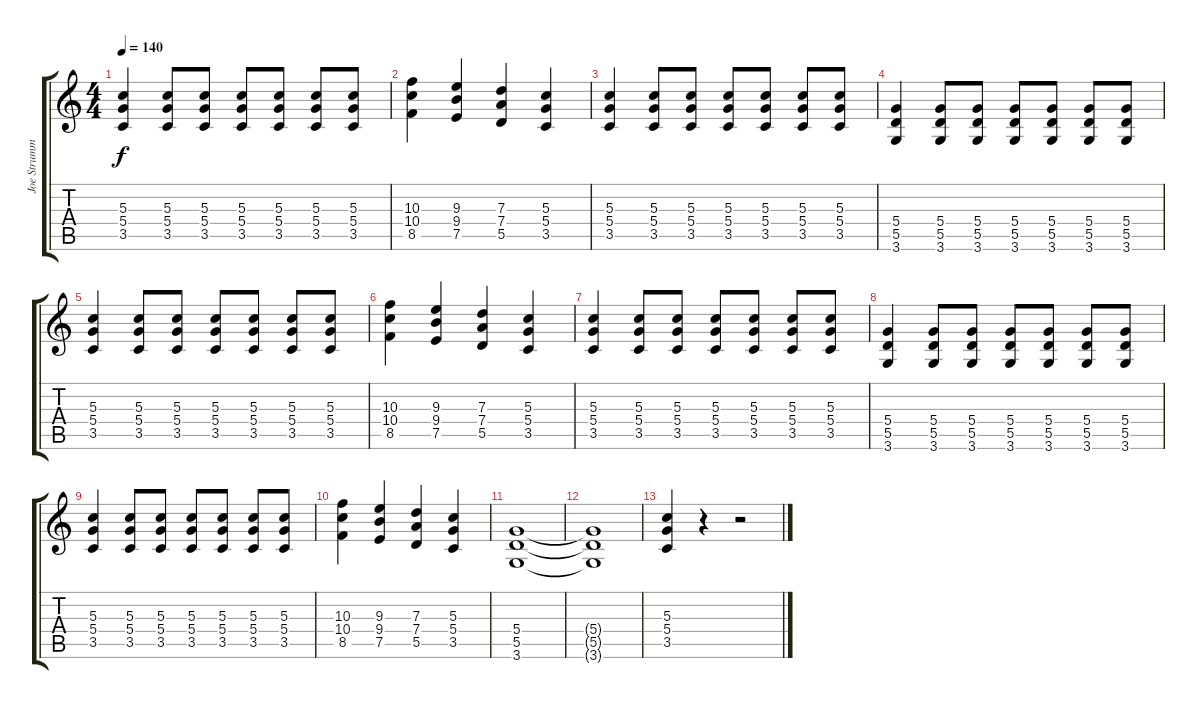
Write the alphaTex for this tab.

\track ("Joe Strummer" "Joe Strumm") {instrument overdrivenguitar}
\staff {score tabs}
\tuning (E4 B3 G3 D3 A2 E2) {hide}
\ts (4 4)
\tempo 140
\clef g2
\ks c
(5.3 5.4 3.5).4{dy f} (5.3 5.4 3.5).8 (5.3 5.4 3.5).8 (5.3 5.4 3.5).8 (5.3 5.4 3.5).8 (5.3 5.4 3.5).8 (5.3 5.4 3.5).8 |
(10.3 10.4 8.5).4 (9.3 9.4 7.5).4 (7.3 7.4 5.5).4 (5.3 5.4 3.5).4 |
(5.3 5.4 3.5).4 (5.3 5.4 3.5).8 (5.3 5.4 3.5).8 (5.3 5.4 3.5).8 (5.3 5.4 3.5).8 (5.3 5.4 3.5).8 (5.3 5.4 3.5).8 |
(5.4 5.5 3.6).4 (5.4 5.5 3.6).8 (5.4 5.5 3.6).8 (5.4 5.5 3.6).8 (5.4 5.5 3.6).8 (5.4 5.5 3.6).8 (5.4 5.5 3.6).8 |
(5.3 5.4 3.5).4 (5.3 5.4 3.5).8 (5.3 5.4 3.5).8 (5.3 5.4 3.5).8 (5.3 5.4 3.5).8 (5.3 5.4 3.5).8 (5.3 5.4 3.5).8 |
(10.3 10.4 8.5).4 (9.3 9.4 7.5).4 (7.3 7.4 5.5).4 (5.3 5.4 3.5).4 |
(5.3 5.4 3.5).4 (5.3 5.4 3.5).8 (5.3 5.4 3.5).8 (5.3 5.4 3.5).8 (5.3 5.4 3.5).8 (5.3 5.4 3.5).8 (5.3 5.4 3.5).8 |
(5.4 5.5 3.6).4 (5.4 5.5 3.6).8 (5.4 5.5 3.6).8 (5.4 5.5 3.6).8 (5.4 5.5 3.6).8 (5.4 5.5 3.6).8 (5.4 5.5 3.6).8 |
(5.3 5.4 3.5).4 (5.3 5.4 3.5).8 (5.3 5.4 3.5).8 (5.3 5.4 3.5).8 (5.3 5.4 3.5).8 (5.3 5.4 3.5).8 (5.3 5.4 3.5).8 |
(10.3 10.4 8.5).4 (9.3 9.4 7.5).4 (7.3 7.4 5.5).4 (5.3 5.4 3.5).4 |
(5.4 5.5 3.6).1 |
(5.4{t} 5.5{t} 3.6{t}).1 |
(5.3 5.4 3.5).4 r.4 r.2
